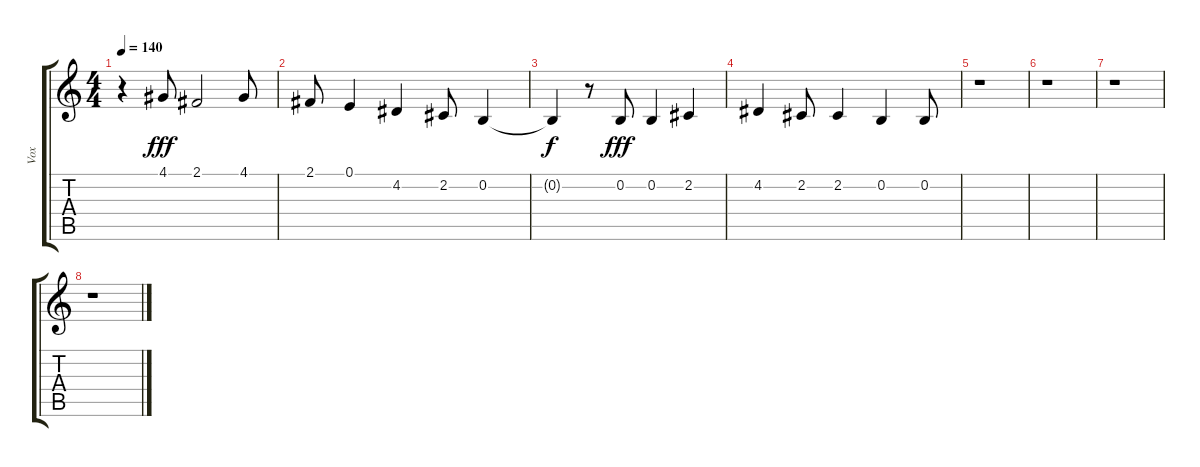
\track ("Vox" "Vox") {instrument bassoon}
\staff {score tabs}
\tuning (E4 B3 G3 D3 A2 E2) {hide}
\ts (4 4)
\tempo 140
\clef g2
\ks c
r.4{dy fff} 4.1.8 2.1.2 4.1.8 |
2.1.8 0.1.4 4.2.4 2.2.8 0.2.4 |
0.2{t}.4{dy f} r.8 0.2.8{dy fff} 0.2.4 2.2.4 |
4.2.4 2.2.8 2.2.4 0.2.4 0.2.8 |
r.1 |
r.1 |
r.1 |
r.1
